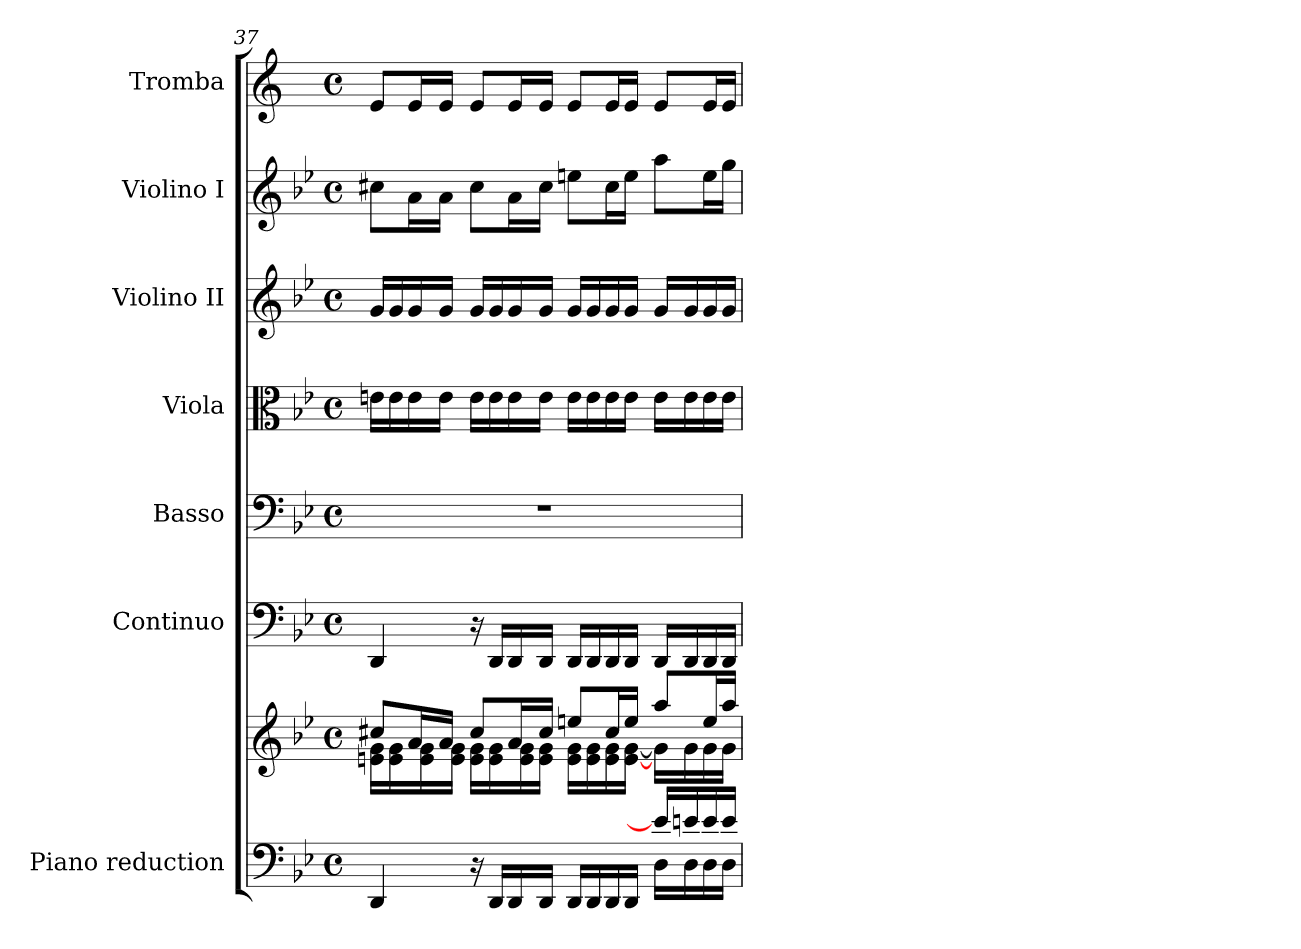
**kern	**kern	**kern	**kern	**kern	**kern	**kern	**kern
*part7	*part7	*part6	*part5	*part4	*part3	*part2	*part1
*staff8	*staff7	*staff6	*staff5	*staff4	*staff3	*staff2	*staff1
*I"Piano reduction	*	*I"Continuo	*I"Basso	*I"Viola	*I"Violino II	*I"Violino I	*I"Tromba
*I'Pno	*	*	*	*	*	*	*
*clefF4	*clefG2	*clefF4	*clefF4	*clefC3	*clefG2	*clefG2	*clefG2
*	*	*	*	*	*	*	*ITrd1c2
*k[b-e-]	*k[b-e-]	*k[b-e-]	*k[b-e-]	*k[b-e-]	*k[b-e-]	*k[b-e-]	*k[b-e-]
*M4/4	*M4/4	*M4/4	*M4/4	*M4/4	*M4/4	*M4/4	*M4/4
*met(c)	*met(c)	*met(c)	*met(c)	*met(c)	*met(c)	*met(c)	*met(c)
=37	=37	=37	=37	=37	=37	=37	=37
*^	*^	*	*	*	*	*	*
4DD/	4ryy	8cc#X/L	16en\ 16g\LL	4DD/	1r	16en\LL	16g/LL	8cc#X\L	8d/L
.	.	.	16e\ 16g\	.	.	16e\	16g/	.	.
.	.	16a/L	16e\ 16g\	.	.	16e\	16g/	16a\L	16d/L
.	.	16a/JJ	16e\ 16g\JJ	.	.	16e\JJ	16g/JJ	16a\JJ	16d/JJ
16r	16ryy	8cc#/L	16e\ 16g\LL	16r	.	16e\LL	16g/LL	8cc#\L	8d/L
16DD/LL	16ryy	.	16e\ 16g\	16DD/LL	.	16e\	16g/	.	.
16DD/	8ryy	16a/L	16e\ 16g\	16DD/	.	16e\	16g/	16a\L	16d/L
16DD/JJ	.	16cc#/JJ	16e\ 16g\JJ	16DD/JJ	.	16e\JJ	16g/JJ	16cc#\JJ	16d/JJ
16DD/LL	4ryy	8een/L	16e\ 16g\LL	16DD/LL	.	16e\LL	16g/LL	8een\L	8d/L
16DD/	.	.	16e\ 16g\	16DD/	.	16e\	16g/	.	.
16DD/	.	16cc#/L	16e\ 16g\	16DD/	.	16e\	16g/	16cc#\L	16d/L
16DD/JJ	.	16ee/JJ	[16e\ [>16g\JJ	16DD/JJ	.	16e\JJ	16g/JJ	16ee\JJ	16d/JJ
16e/LL]	16D\LL	8aa/L	16g\LL]	16DD/LL	.	16e\LL	16g/LL	8aa\L	8d/L
16en/	16D\	.	16g\	16DD/	.	16e\	16g/	.	.
16e/	16D\	16ee/L	16g\	16DD/	.	16e\	16g/	16ee\L	16d/L
16e/JJ	16D\JJ	16aa/JJ	16g\JJ	16DD/JJ	.	16e\JJ	16g/JJ	16gg\JJ	16d/JJ
*v	*v	*	*	*	*	*	*	*	*
*	*v	*v	*	*	*	*	*	*
=	=	=	=	=	=	=	=
*-	*-	*-	*-	*-	*-	*-	*-
